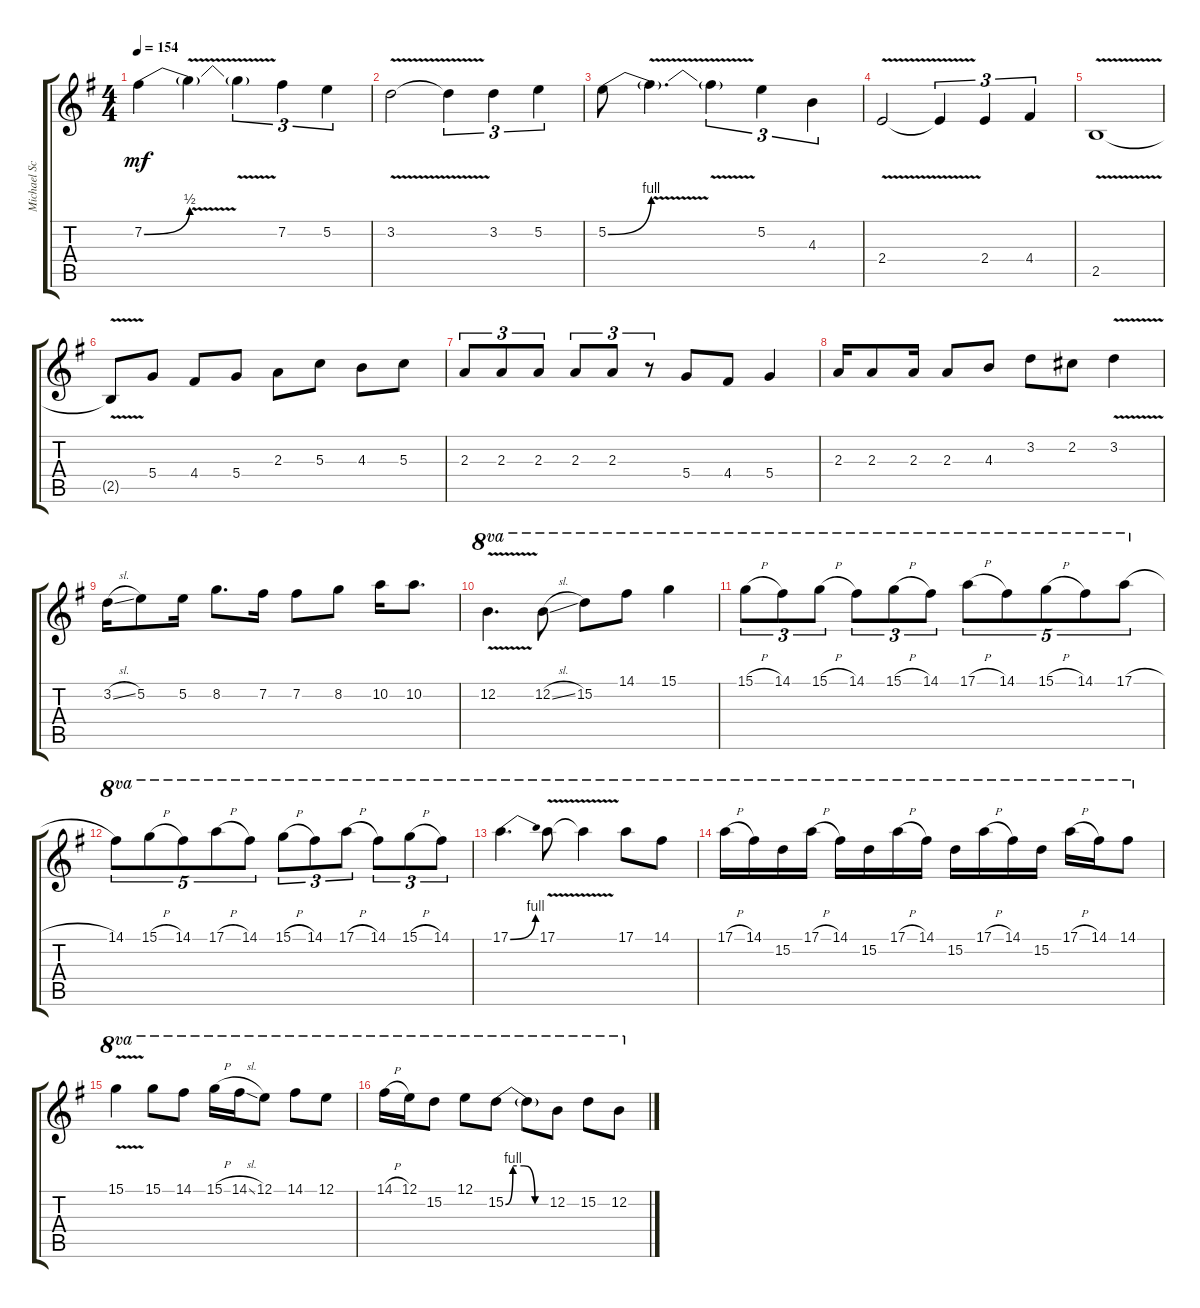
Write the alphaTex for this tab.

\track ("Michael Schenker - Guitar 1" "Michael Sc") {instrument distortionguitar}
\staff {score tabs}
\tuning (E4 B3 G3 D3 A2 E2) {hide}
\ts (4 4)
\tempo 154
\clef g2
\ks g
7.2{be (bend 0 0 60 2)}.4{dy mf} 7.2{v t}.4 7.2{v t}.4{tu (3 2)} 7.2.4{tu (3 2)} 5.2.4{tu (3 2)} |
3.2{v}.2 3.2{v t}.4{tu (3 2)} 3.2.4{tu (3 2)} 5.2.4{tu (3 2)} |
5.2{be (bend 0 0 60 4)}.8 5.2{v t}.4{d} 5.2{v t}.4{tu (3 2)} 5.2.4{tu (3 2)} 4.3.4{tu (3 2)} |
2.4{v}.2 2.4{v t}.4{tu (3 2)} 2.4.4{tu (3 2)} 4.4.4{tu (3 2)} |
2.5{v}.1 |
2.5{v t}.8 5.4.8 4.4.8 5.4.8 2.3.8 5.3.8 4.3.8 5.3.8 |
2.3.8{tu (3 2)} 2.3.8{tu (3 2)} 2.3.8{tu (3 2)} 2.3.8{tu (3 2)} 2.3.8{tu (3 2)} r.8{tu (3 2)} 5.4.8 4.4.8 5.4.4 |
2.3.16 2.3.8 2.3.16 2.3.8 4.3.8 3.2.8 2.2.8 3.2{v}.4 |
3.2{sl}.16 5.2.8 5.2.16 8.2.8{d} 7.2.16 7.2.8 8.2.8 10.2.16 10.2.8{d} |
12.2{v}.4{d ot 8va} 12.2{sl}.8{ot 8va} 15.2.8{ot 8va} 14.1.8{ot 8va} 15.1.4{ot 8va} |
15.1{h}.8{tu (3 2) ot 8va} 14.1.8{tu (3 2) ot 8va} 15.1{h}.8{tu (3 2) ot 8va} 14.1.8{tu (3 2) ot 8va} 15.1{h}.8{tu (3 2) ot 8va} 14.1.8{tu (3 2) ot 8va} 17.1{h}.8{tu (5 4) ot 8va} 14.1.8{tu (5 4) ot 8va} 15.1{h}.8{tu (5 4) ot 8va} 14.1.8{tu (5 4) ot 8va} 17.1{h}.8{tu (5 4) ot 8va} |
14.1.8{tu (5 4) ot 8va} 15.1{h}.8{tu (5 4) ot 8va} 14.1.8{tu (5 4) ot 8va} 17.1{h}.8{tu (5 4) ot 8va} 14.1.8{tu (5 4) ot 8va} 15.1{h}.8{tu (3 2) ot 8va} 14.1.8{tu (3 2) ot 8va} 17.1{h}.8{tu (3 2) ot 8va} 14.1.8{tu (3 2) ot 8va} 15.1{h}.8{tu (3 2) ot 8va} 14.1.8{tu (3 2) ot 8va} |
17.1{be (bend 0 0 60 4)}.4{d ot 8va} 17.1{v}.8{ot 8va} 17.1{v t}.4{ot 8va} 17.1.8{ot 8va} 14.1.8{ot 8va} |
17.1{h}.16{ot 8va} 14.1.16{ot 8va} 15.2.16{ot 8va} 17.1{h}.16{ot 8va} 14.1.16{ot 8va} 15.2.16{ot 8va} 17.1{h}.16{ot 8va} 14.1.16{ot 8va} 15.2.16{ot 8va} 17.1{h}.16{ot 8va} 14.1.16{ot 8va} 15.2.16{ot 8va} 17.1{h}.16{ot 8va} 14.1.16{ot 8va} 14.1.8{ot 8va} |
15.1{v}.4{ot 8va} 15.1.8{ot 8va} 14.1.8{ot 8va} 15.1{h}.16{ot 8va} 14.1{sl}.16{ot 8va} 12.1.8{ot 8va} 14.1.8{ot 8va} 12.1.8{ot 8va} |
14.1{h}.16{ot 8va} 12.1.16{ot 8va} 15.2.8{ot 8va} 12.1.8{ot 8va} 15.2{be (custom 0 0 10 4 25 4 40 0 60 0)}.8{ot 8va} 15.2{t}.8{ot 8va} 12.2.8{ot 8va} 15.2.8{ot 8va} 12.2.8{ot 8va}
